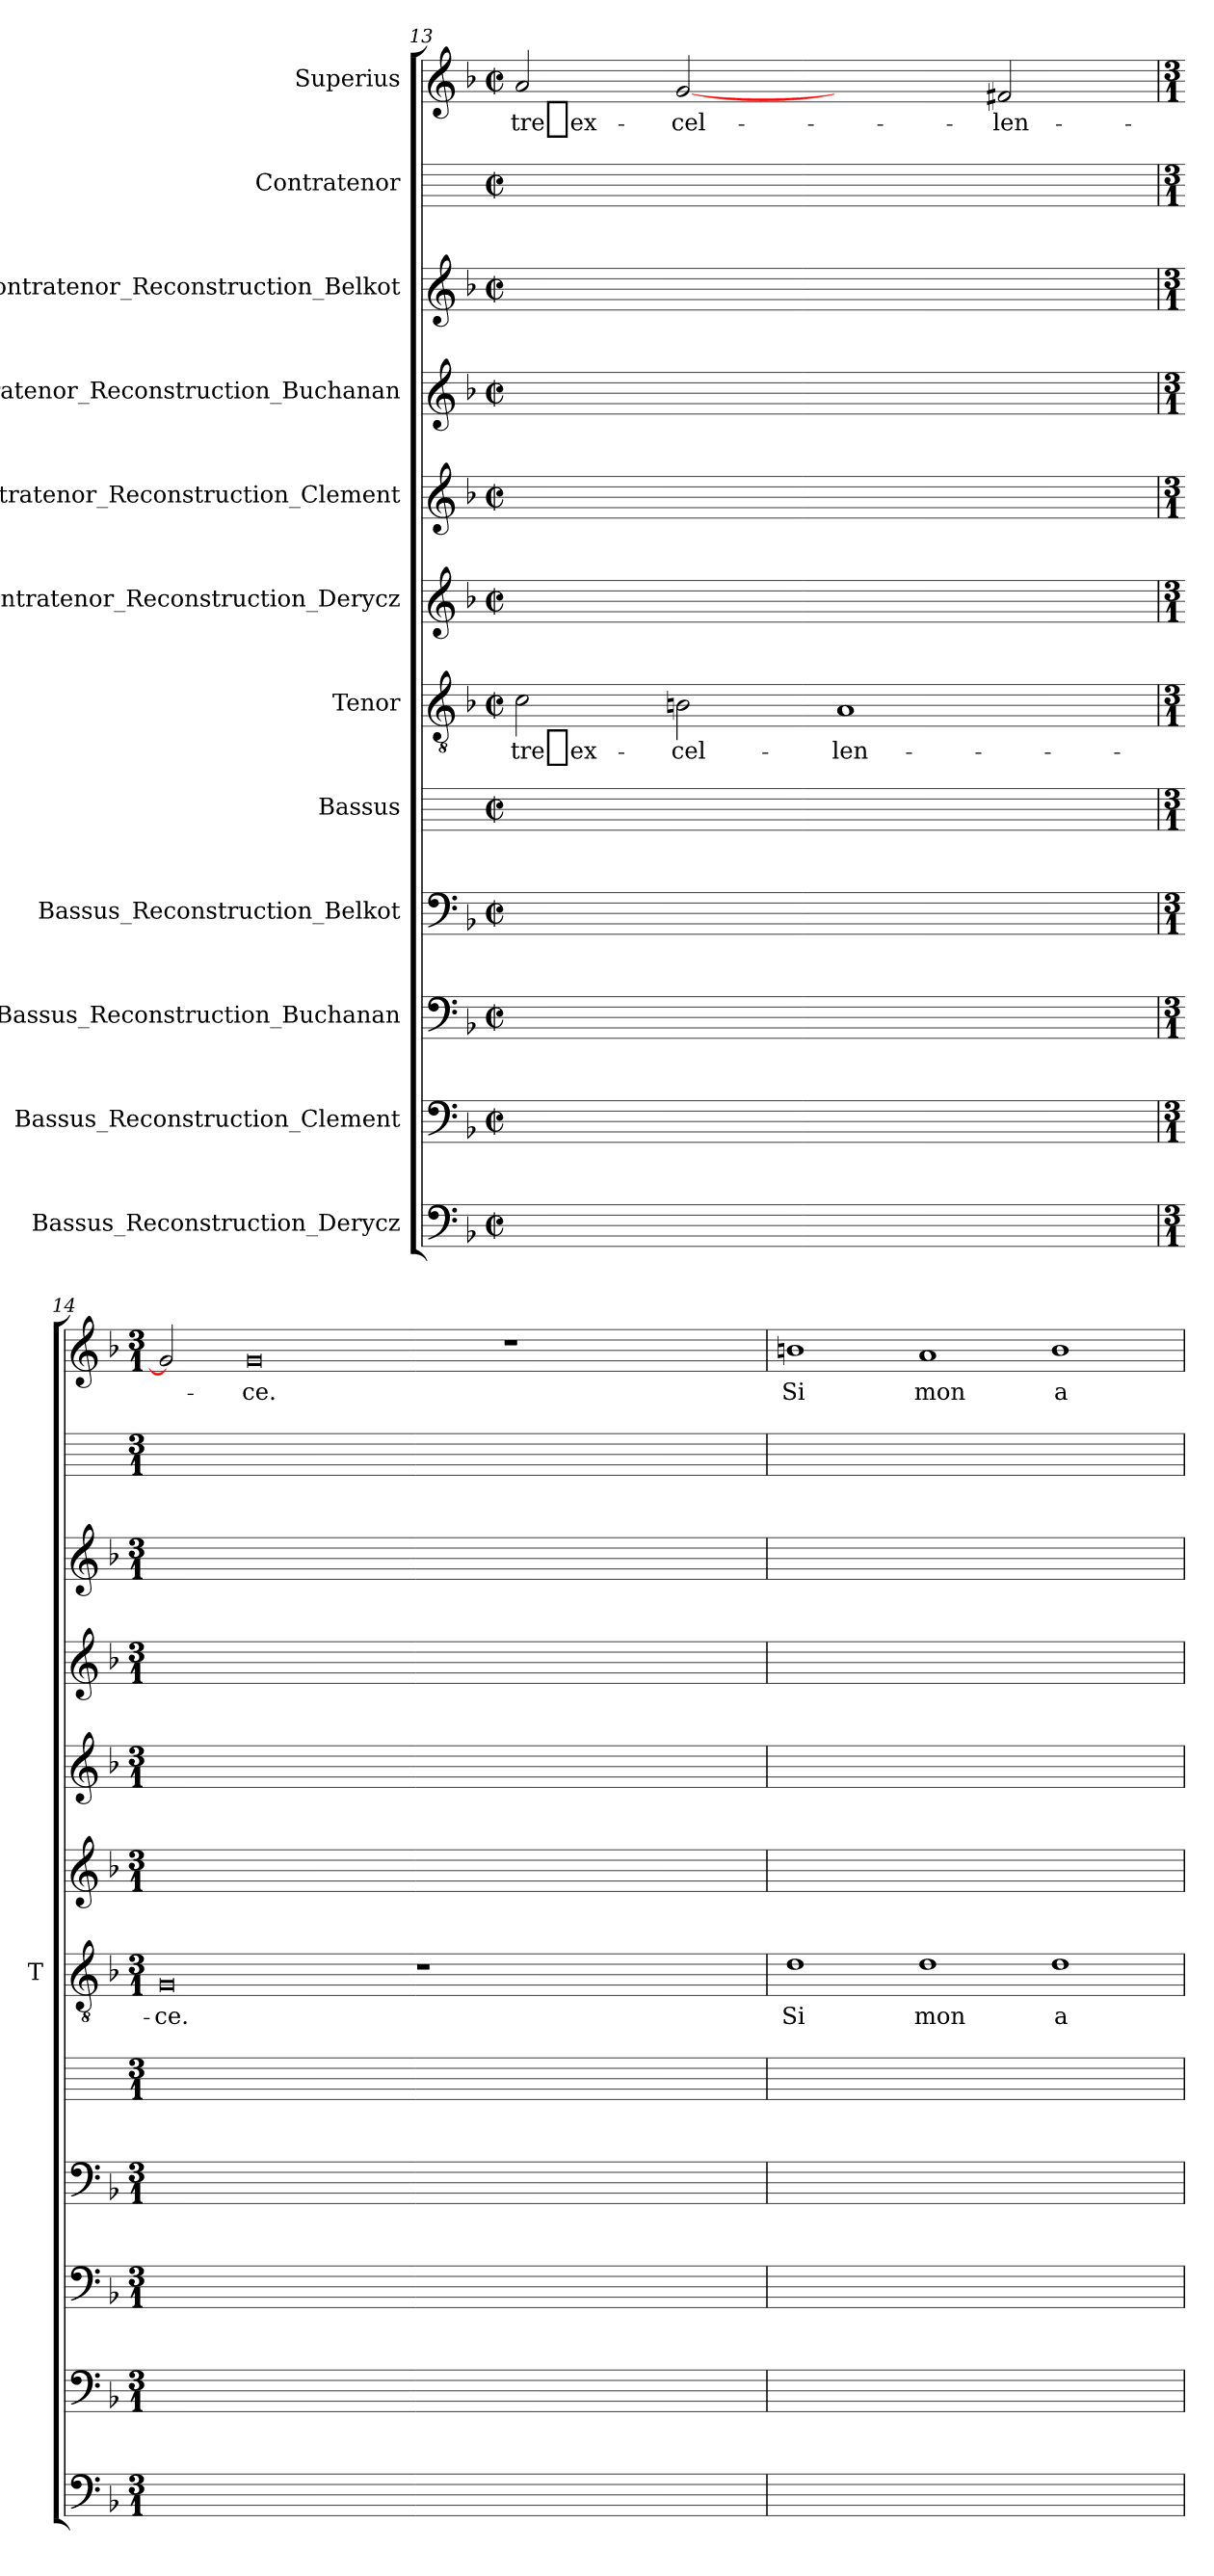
**kern	**kern	**kern	**kern	**kern	**kern	**text	**kern	**kern	**kern	**kern	**kern	**kern	**text
*part12	*part11	*part10	*part9	*part8	*part7	*part7	*part6	*part5	*part4	*part3	*part2	*part1	*part1
*staff12	*staff11	*staff10	*staff9	*staff8	*staff7	*staff7	*staff6	*staff5	*staff4	*staff3	*staff2	*staff1	*staff1
*I"Bassus_Reconstruction_Derycz	*I"Bassus_Reconstruction_Clement	*I"Bassus_Reconstruction_Buchanan	*I"Bassus_Reconstruction_Belkot	*I"Bassus	*I"Tenor	*	*I"Contratenor_Reconstruction_Derycz	*I"Contratenor_Reconstruction_Clement	*I"Contratenor_Reconstruction_Buchanan	*I"Contratenor_Reconstruction_Belkot	*I"Contratenor	*I"Superius	*
*	*	*	*	*	*I'T	*	*	*	*	*	*	*	*
*clefF4	*clefF4	*clefF4	*clefF4	*	*clefGv2	*	*clefG2	*clefG2	*clefG2	*clefG2	*	*clefG2	*
*k[b-]	*k[b-]	*k[b-]	*k[b-]	*	*k[b-]	*	*k[b-]	*k[b-]	*k[b-]	*k[b-]	*	*k[b-]	*
*F:	*F:	*F:	*F:	*	*F:	*	*F:	*F:	*F:	*F:	*	*F:	*
*M2/2	*M2/2	*M2/2	*M2/2	*M2/2	*M2/2	*	*M2/2	*M2/2	*M2/2	*M2/2	*M2/2	*M2/2	*
*met(c|)	*met(c|)	*met(c|)	*met(c|)	*met(c|)	*met(c|)	*	*met(c|)	*met(c|)	*met(c|)	*met(c|)	*met(c|)	*met(c|)	*
=13	=13	=13	=13	=13	=13	=13	=13	=13	=13	=13	=13	=13	=13
1ryy	1ryy	1ryy	1ryy	1ryy	2c	tre_ex-	1ryy	1ryy	1ryy	1ryy	1ryy	2a	tre_ex-
.	.	.	.	.	2Bn	cel-	.	.	.	.	.	[2g	cel-
1ryy	1ryy	1ryy	1ryy	1ryy	1A	len-	1ryy	1ryy	1ryy	1ryy	1ryy	2ryy	.
.	.	.	.	.	.	.	.	.	.	.	.	2f#X	len-
!!LO:PB:g=z
=14	=14	=14	=14	=14	=14	=14	=14	=14	=14	=14	=14	=14	=14
*M3/1	*M3/1	*M3/1	*M3/1	*M3/1	*M3/1	*	*M3/1	*M3/1	*M3/1	*M3/1	*M3/1	*M3/1	*
0.ryy	0.ryy	0.ryy	0.ryy	0.ryy	0G	-ce.	0.ryy	0.ryy	0.ryy	0.ryy	0.ryy	2g]	.
.	.	.	.	.	.	.	.	.	.	.	.	0g	-ce.
.	.	.	.	.	1r	.	.	.	.	.	.	.	.
.	.	.	.	.	.	.	.	.	.	.	.	1r	.
1ryy	1ryy	1ryy	1ryy	1ryy	1ryy	.	1ryy	1ryy	1ryy	1ryy	1ryy	.	.
.	.	.	.	.	.	.	.	.	.	.	.	2ryy	.
=15	=15	=15	=15	=15	=15	=15	=15	=15	=15	=15	=15	=15	=15
0.ryy	0.ryy	0.ryy	0.ryy	0.ryy	1d	-Si	0.ryy	0.ryy	0.ryy	0.ryy	0.ryy	1b	-Si
.	.	.	.	.	1d	-mon	.	.	.	.	.	1a	-mon
.	.	.	.	.	1d	a-	.	.	.	.	.	1b	a-
=	=	=	=	=	=	=	=	=	=	=	=	=	=
*-	*-	*-	*-	*-	*-	*-	*-	*-	*-	*-	*-	*-	*-
